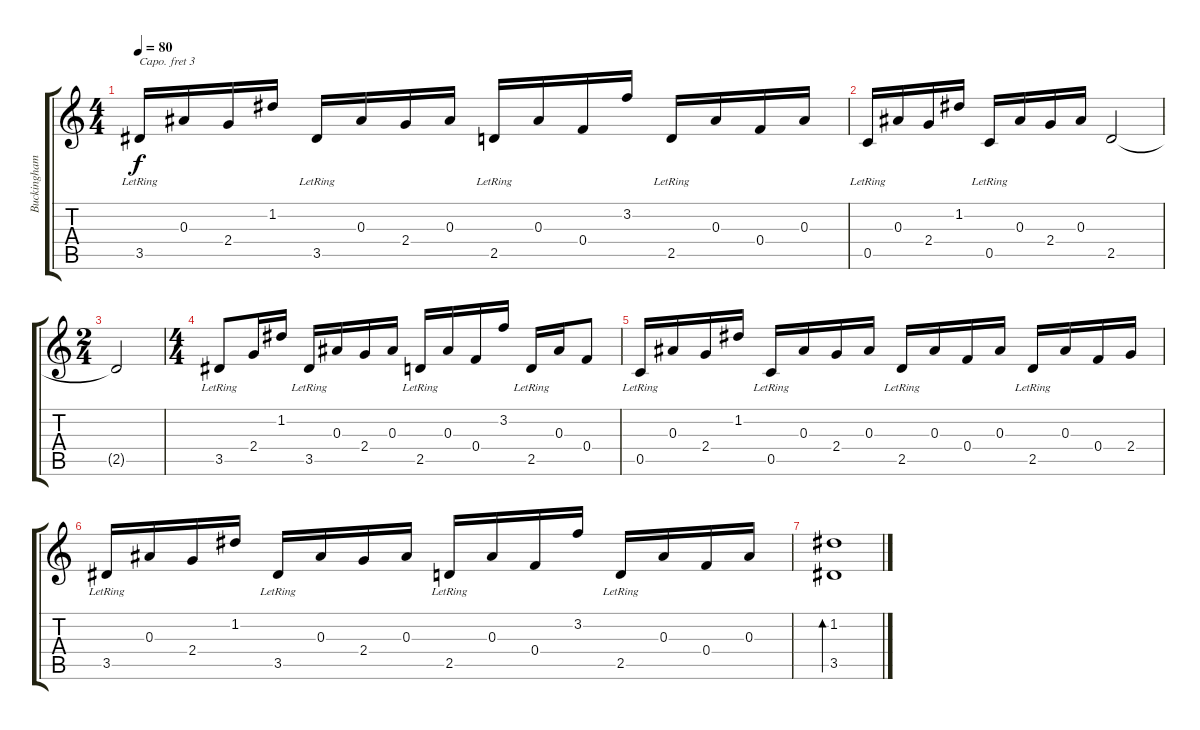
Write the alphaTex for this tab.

\track ("Buckingham 2" "Buckingham") {instrument acousticguitarsteel}
\staff {score tabs}
\capo 3
\tuning (E4 B3 G3 D3 A2 E2) {hide}
\ts (4 4)
\tempo 80
\clef g2
\ks c
3.5{lr}.16{dy f} 0.3.16 2.4.16 1.2.16 3.5{lr}.16 0.3.16 2.4.16 0.3.16 2.5{lr}.16 0.3.16 0.4.16 3.2.16 2.5{lr}.16 0.3.16 0.4.16 0.3.16 |
0.5{lr}.16 0.3.16 2.4.16 1.2.16 0.5{lr}.16 0.3.16 2.4.16 0.3.16 2.5.2 |
\ts (2 4)
2.5{t}.2 |
\ts (4 4)
3.5{lr}.8 2.4.16 1.2.16 3.5{lr}.16 0.3.16 2.4.16 0.3.16 2.5{lr}.16 0.3.16 0.4.16 3.2.16 2.5{lr}.16 0.3.16 0.4.8 |
0.5{lr}.16 0.3.16 2.4.16 1.2.16 0.5{lr}.16 0.3.16 2.4.16 0.3.16 2.5{lr}.16 0.3.16 0.4.16 0.3.16 2.5{lr}.16 0.3.16 0.4.16 2.4.16 |
3.5{lr}.16 0.3.16 2.4.16 1.2.16 3.5{lr}.16 0.3.16 2.4.16 0.3.16 2.5{lr}.16 0.3.16 0.4.16 3.2.16 2.5{lr}.16 0.3.16 0.4.16 0.3.16 |
(1.2 3.5).1{bd 60}
